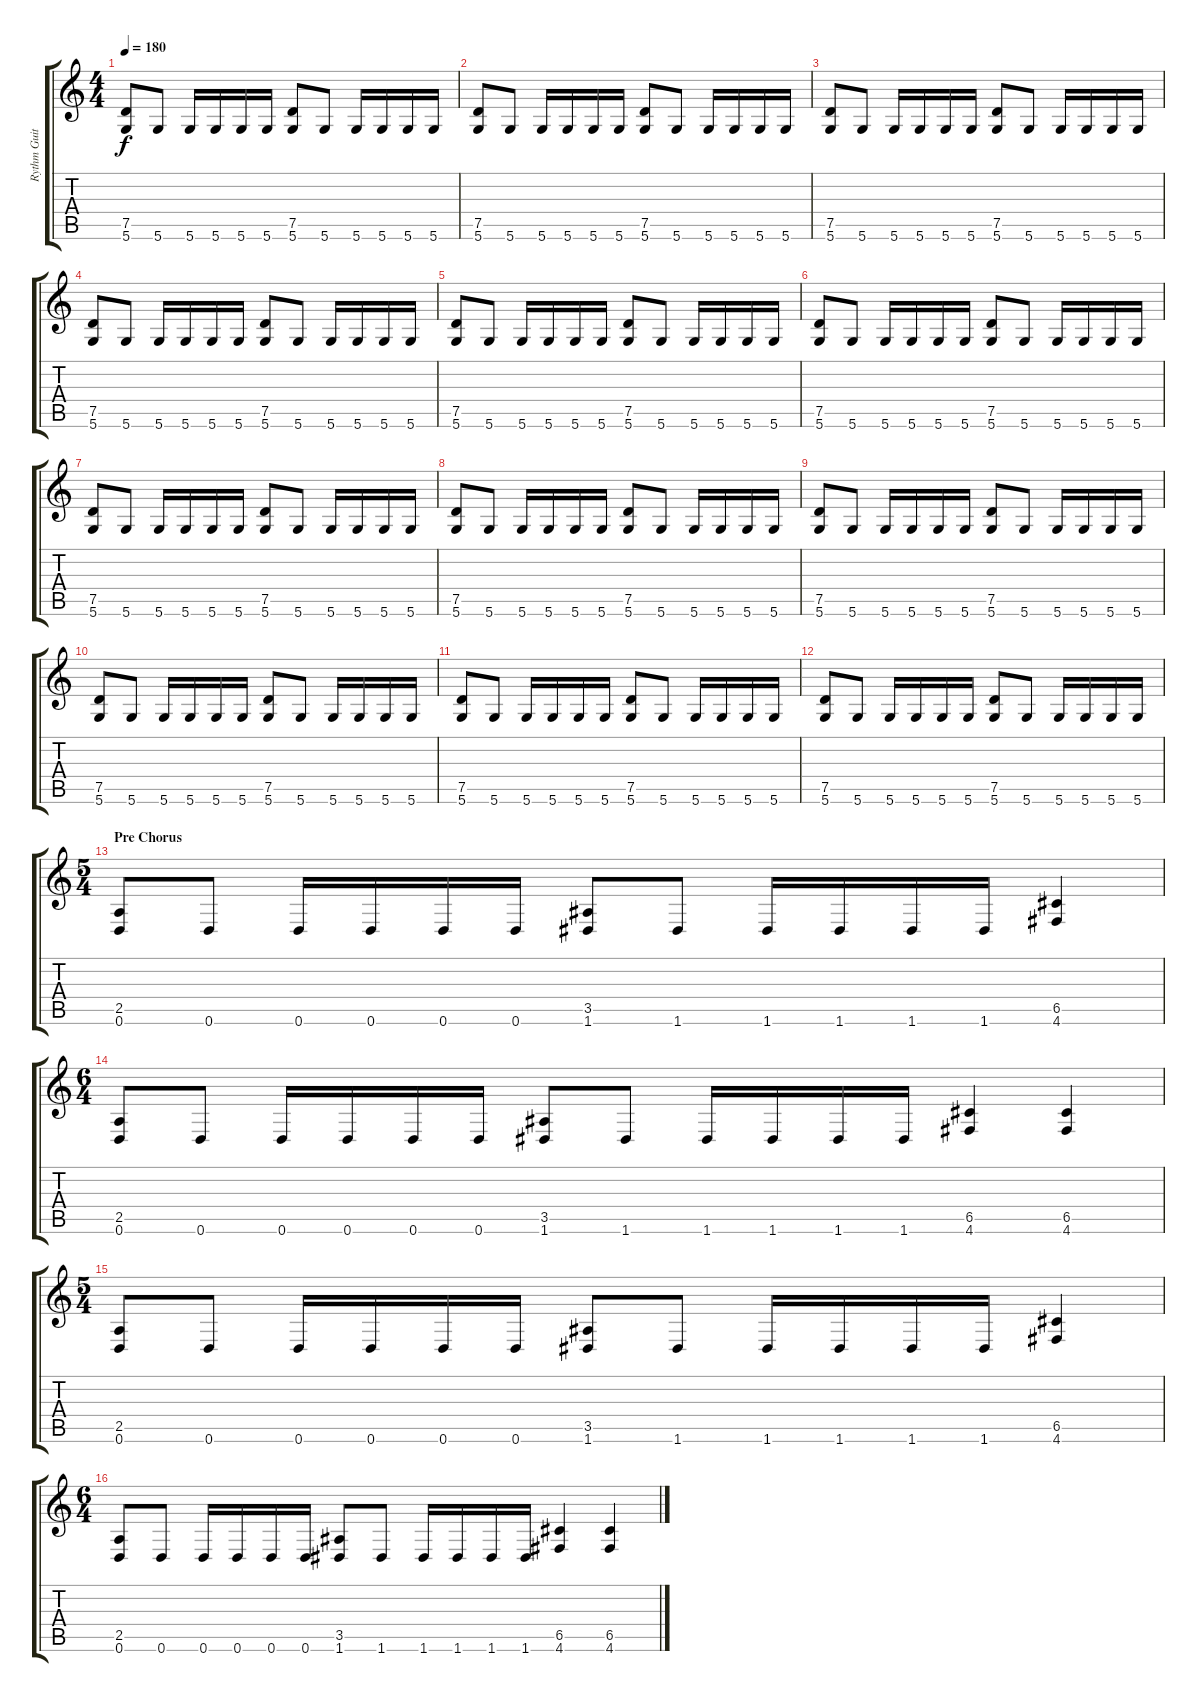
\track ("Rythm Guitar" "Rythm Guit") {instrument distortionguitar}
\staff {score tabs}
\tuning (D4 A3 F3 C3 G2 D2) {hide}
\ts (4 4)
\tempo 180
\clef g2
\ks c
(7.5 5.6).8{dy f} 5.6.8 5.6.16 5.6.16 5.6.16 5.6.16 (7.5 5.6).8 5.6.8 5.6.16 5.6.16 5.6.16 5.6.16 |
(7.5 5.6).8 5.6.8 5.6.16 5.6.16 5.6.16 5.6.16 (7.5 5.6).8 5.6.8 5.6.16 5.6.16 5.6.16 5.6.16 |
(7.5 5.6).8 5.6.8 5.6.16 5.6.16 5.6.16 5.6.16 (7.5 5.6).8 5.6.8 5.6.16 5.6.16 5.6.16 5.6.16 |
(7.5 5.6).8 5.6.8 5.6.16 5.6.16 5.6.16 5.6.16 (7.5 5.6).8 5.6.8 5.6.16 5.6.16 5.6.16 5.6.16 |
(7.5 5.6).8 5.6.8 5.6.16 5.6.16 5.6.16 5.6.16 (7.5 5.6).8 5.6.8 5.6.16 5.6.16 5.6.16 5.6.16 |
(7.5 5.6).8 5.6.8 5.6.16 5.6.16 5.6.16 5.6.16 (7.5 5.6).8 5.6.8 5.6.16 5.6.16 5.6.16 5.6.16 |
(7.5 5.6).8 5.6.8 5.6.16 5.6.16 5.6.16 5.6.16 (7.5 5.6).8 5.6.8 5.6.16 5.6.16 5.6.16 5.6.16 |
(7.5 5.6).8 5.6.8 5.6.16 5.6.16 5.6.16 5.6.16 (7.5 5.6).8 5.6.8 5.6.16 5.6.16 5.6.16 5.6.16 |
(7.5 5.6).8 5.6.8 5.6.16 5.6.16 5.6.16 5.6.16 (7.5 5.6).8 5.6.8 5.6.16 5.6.16 5.6.16 5.6.16 |
(7.5 5.6).8 5.6.8 5.6.16 5.6.16 5.6.16 5.6.16 (7.5 5.6).8 5.6.8 5.6.16 5.6.16 5.6.16 5.6.16 |
(7.5 5.6).8 5.6.8 5.6.16 5.6.16 5.6.16 5.6.16 (7.5 5.6).8 5.6.8 5.6.16 5.6.16 5.6.16 5.6.16 |
(7.5 5.6).8 5.6.8 5.6.16 5.6.16 5.6.16 5.6.16 (7.5 5.6).8 5.6.8 5.6.16 5.6.16 5.6.16 5.6.16 |
\ts (5 4)
\section ("" "Pre Chorus")
(2.5 0.6).8 0.6.8 0.6.16 0.6.16 0.6.16 0.6.16 (3.5 1.6).8 1.6.8 1.6.16 1.6.16 1.6.16 1.6.16 (6.5 4.6).4 |
\ts (6 4)
(2.5 0.6).8 0.6.8 0.6.16 0.6.16 0.6.16 0.6.16 (3.5 1.6).8 1.6.8 1.6.16 1.6.16 1.6.16 1.6.16 (6.5 4.6).4 (6.5 4.6).4 |
\ts (5 4)
(2.5 0.6).8 0.6.8 0.6.16 0.6.16 0.6.16 0.6.16 (3.5 1.6).8 1.6.8 1.6.16 1.6.16 1.6.16 1.6.16 (6.5 4.6).4 |
\ts (6 4)
(2.5 0.6).8 0.6.8 0.6.16 0.6.16 0.6.16 0.6.16 (3.5 1.6).8 1.6.8 1.6.16 1.6.16 1.6.16 1.6.16 (6.5 4.6).4 (6.5 4.6).4
